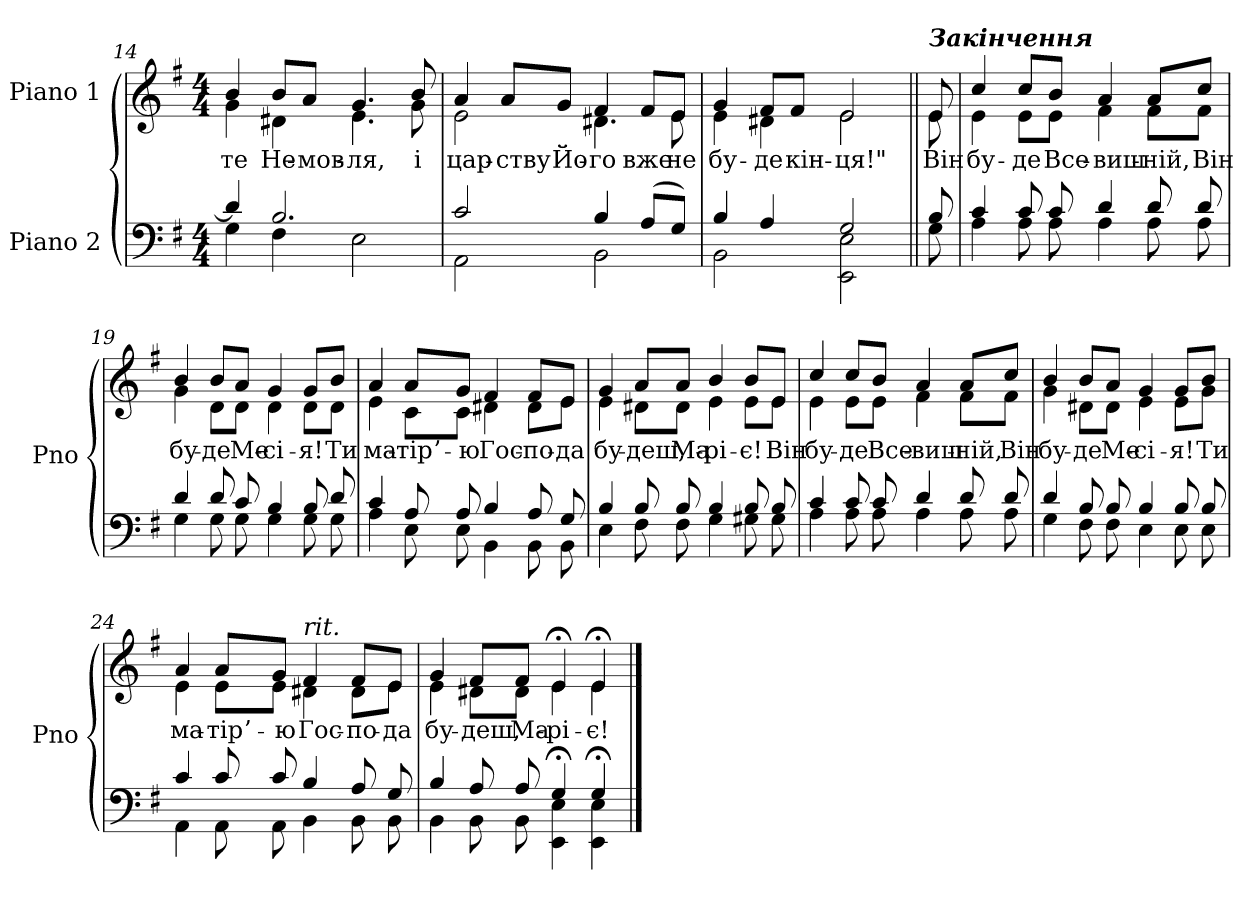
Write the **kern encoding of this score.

**kern	**kern	**text
*part2	*part1	*part1
*staff2	*staff1	*staff1
*I"Piano 2	*I"Piano 1	*
*I'Pno	*I'Pno	*
*clefF4	*clefG2	*
*k[f#]	*k[f#]	*
*M4/4	*M4/4	*
=14	=14	=14
*^	*	*
!	!	!	!LO:LY:a
*	*	*^	*
4d/]	4G\	4b/	4g\	-те
!	!	!	!	!LO:LY:a
2.B/	4F#\	8b/L	4d#X\	Не-
!	!	!	!	!LO:LY:a
.	.	8a/J	.	-мов-
!	!	!	!	!LO:LY:a
.	2E\	4.g/	4.e\	-ля,
!	!	!	!	!LO:LY:a
.	.	8b/	8g\	і
=15	=15	=15	=15	=15
!	!	!	!	!LO:LY:a
2c/	2AA\	4a/	2e\	цар-
!	!	!	!	!LO:LY:a
.	.	8a/L	.	-ству
!	!	!	!	!LO:LY:a
.	.	8g/J	.	Йо-
!	!	!	!	!LO:LY:a
4B/	2BB\	4f#/	4.d#X\	-го
!	!	!	!	!LO:LY:a
(8A/L	.	8f#/L	.	вже
!	!	!	!	!LO:LY:a
8G/J)	.	8e/J	8e\	не
!!LO:LB:g=z	!!
=16	=16	=16	=16	=16
!	!	!	!	!LO:LY:a
4B/	2BB\	4g/	4e\	бу-
!	!	!	!	!LO:LY:a
4A/	.	8f#/L	4d#X\	-де
!	!	!	!	!LO:LY:a
.	.	8f#/J	.	кін-
!	!	!	!	!LO:LY:a
2G/	2EE\ 2E\	2e/	2e\	-ця!"
=17||	=17||	=17||	=17||	=17||
!	!	!LO:TX:a:Bi:t=Закінчення	!	!
!	!	!	!	!LO:LY:b
8B/	8G\	8e/	8e\	Він
=18	=18	=18	=18	=18
!	!	!	!	!LO:LY:b
4c/	4A\	4cc/	4e\	бу-
!	!	!	!	!LO:LY:b
8c/	8A\	8cc/L	8e\L	-де
!	!	!	!	!LO:LY:b
8c/	8A\	8b/J	8e\J	Все-
!	!	!	!	!LO:LY:b
4d/	4A\	4a/	4f#\	-виш-
!	!	!	!	!LO:LY:b
8d/	8A\	8a/L	8f#\L	-ній,
!	!	!	!	!LO:LY:b
8d/	8A\	8cc/J	8f#\J	Він
=19	=19	=19	=19	=19
!	!	!	!	!LO:LY:b
4d/	4G\	4b/	4g\	бу-
!	!	!	!	!LO:LY:b
8d/	8G\	8b/L	8d\L	-де
!	!	!	!	!LO:LY:b
8c/	8G\	8a/J	8d\J	Ме-
!	!	!	!	!LO:LY:b
4B/	4G\	4g/	4d\	-сі-
!	!	!	!	!LO:LY:b
8B/	8G\	8g/L	8d\L	-я!
!	!	!	!	!LO:LY:b
8d/	8G\	8b/J	8d\J	Ти
!!LO:LB:g=z	!!
=20	=20	=20	=20	=20
!	!	!	!	!LO:LY:b
4c/	4A\	4a/	4e\	ма-
!	!	!	!	!LO:LY:b
8A/	8E\	8a/L	8c\L	-тірʼ-
!	!	!	!	!LO:LY:b
8A/	8E\	8g/J	8c\J	-ю
!	!	!	!	!LO:LY:b
4B/	4BB\	4f#/	4d#X\	Гос-
!	!	!	!	!LO:LY:b
8A/	8BB\	8f#/L	8d#\L	-по-
!	!	!	!	!LO:LY:b
8G/	8BB\	8e/J	8e\J	-да
=21	=21	=21	=21	=21
!	!	!	!	!LO:LY:b
4B/	4E\	4g/	4e\	бу-
!	!	!	!	!LO:LY:b
8B/	8F#\	8a/L	8d#X\L	-деш,
!	!	!	!	!LO:LY:b
8B/	8F#\	8a/J	8d#\J	Ма-
!	!	!	!	!LO:LY:b
4B/	4G\	4b/	4e\	-рі-
!	!	!	!	!LO:LY:b
8B/	8G#X\	8b/L	8e\L	-є!
!	!	!	!	!LO:LY:b
8B/	8G#\	8e/J	8e\J	Він
=22	=22	=22	=22	=22
!	!	!	!	!LO:LY:b
4c/	4A\	4cc/	4e\	бу-
!	!	!	!	!LO:LY:b
8c/	8A\	8cc/L	8e\L	-де
!	!	!	!	!LO:LY:b
8c/	8A\	8b/J	8e\J	Все-
!	!	!	!	!LO:LY:b
4d/	4A\	4a/	4f#\	-виш-
!	!	!	!	!LO:LY:b
8d/	8A\	8a/L	8f#\L	-ній,
!	!	!	!	!LO:LY:b
8d/	8A\	8cc/J	8f#\J	Він
!!LO:LB:g=z	!!
=23	=23	=23	=23	=23
!	!	!	!	!LO:LY:b
4d/	4G\	4b/	4g\	бу-
!	!	!	!	!LO:LY:b
8B/	8F#\	8b/L	8d#X\L	-де
!	!	!	!	!LO:LY:b
8B/	8F#\	8a/J	8d#\J	Ме-
!	!	!	!	!LO:LY:b
4B/	4E\	4g/	4e\	-сі-
!	!	!	!	!LO:LY:b
8B/	8E\	8g/L	8e\L	-я!
!	!	!	!	!LO:LY:b
8B/	8E\	8b/J	8g\J	Ти
=24	=24	=24	=24	=24
!	!	!	!	!LO:LY:b
4c/	4AA\	4a/	4e\	ма-
!	!	!	!	!LO:LY:b
8c/	8AA\	8a/L	8e\L	-тірʼ-
!	!	!	!	!LO:LY:b
8c/	8AA\	8g/J	8e\J	-ю
!	!	!LO:TX:a:i:t=rit.	!	!
!	!	!	!	!LO:LY:b
4B/	4BB\	4f#/	4d#X\	Гос-
!	!	!	!	!LO:LY:b
8A/	8BB\	8f#/L	8d#\L	-по-
!	!	!	!	!LO:LY:b
8G/	8BB\	8e/J	8e\J	-да
=25	=25	=25	=25	=25
!	!	!	!	!LO:LY:b
4B/	4BB\	4g/	4e\	бу-
!	!	!	!	!LO:LY:b
8A/	8BB\	8f#/L	8d#X\L	-деш,
!	!	!	!	!LO:LY:b
8A/	8BB\	8f#/J	8d#\J	Ма-
!	!	!	!	!LO:LY:b
4G;/	4EE\ 4E\	4e;</	4e\	-рі-
!	!	!	!	!LO:LY:b
4G;/	4EE\ 4E\	4e;</	4e\	-є!
*v	*v	*	*	*
*	*v	*v	*
==	==	==
*-	*-	*-
